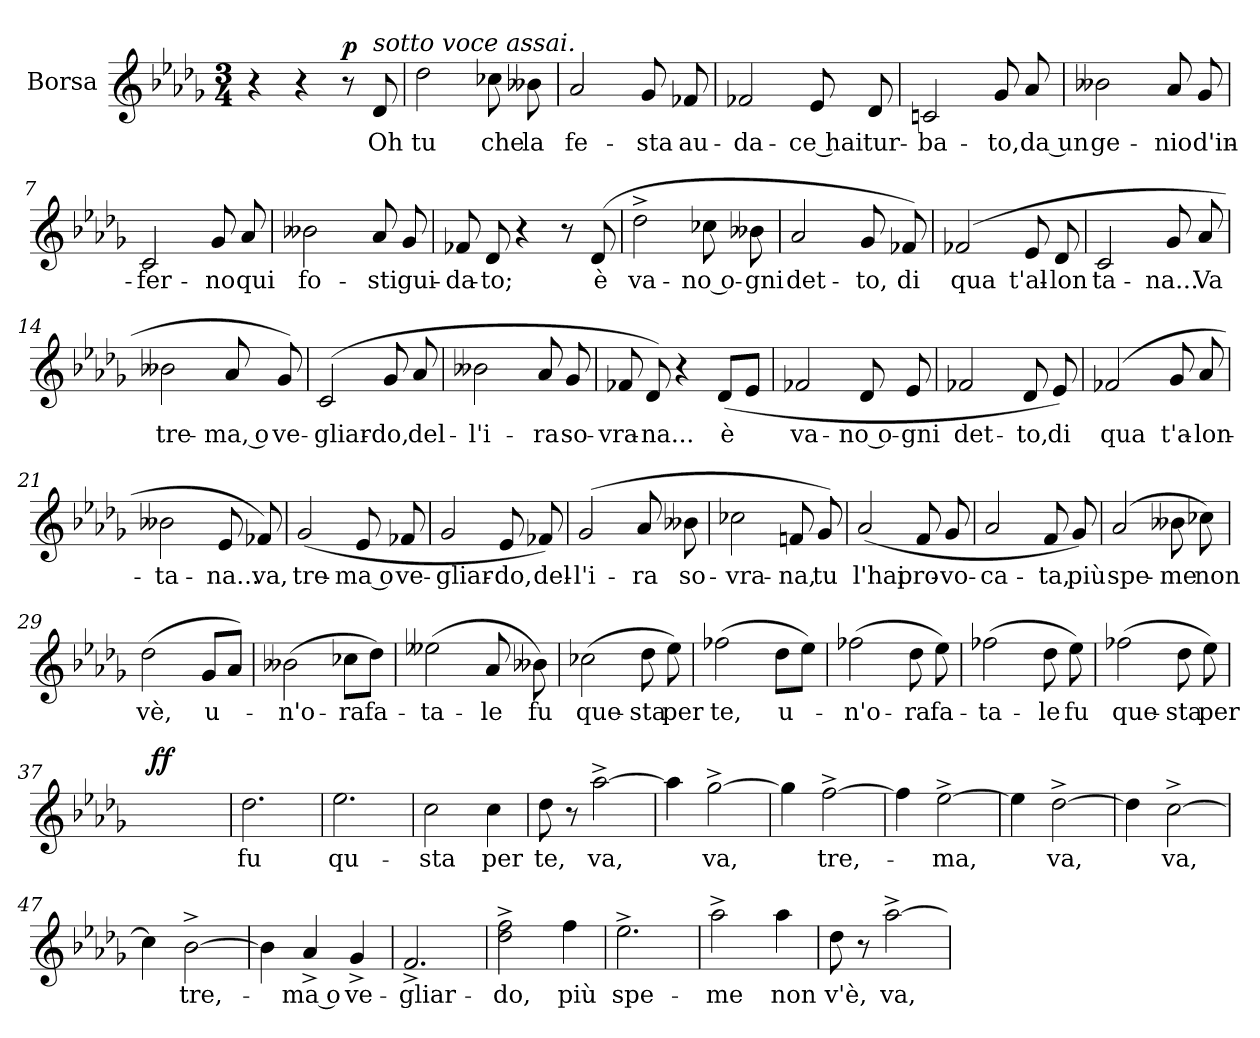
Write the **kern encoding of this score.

**kern	**text	**dynam
*part1	*part1	*part1
*staff1	*staff1	*staff1
*I"Borsa	*	*
*I'Bor.	*	*
*clefG2	*	*
*k[b-e-a-d-g-]	*	*
*M3/4	*	*
=1	=1	=1
4r	.	.
4r	.	.
!	!	!LO:DY:a
8r	.	p
!LO:TX:a:i:t=sotto voce assai.	!	!
8d-/	Oh	.
=2	=2	=2
2dd-\	tu	.
8cc-X\	che	.
8b--X\	la	.
=3	=3	=3
2a-/	fe-	.
8g-/	-sta	.
8f-X/	au-	.
=4	=4	=4
2f-X/	-da-	.
8e-/	-ce hai	.
8d-/	tur-	.
!!LO:PB:g=z
=5	=5	=5
2cn/	-ba-	.
8g-/	-to,	.
8a-/	da un	.
=6	=6	=6
2b--X\	ge-	.
8a-/	-nio	.
8g-/	d'in-	.
=7	=7	=7
2c/	-fer-	.
8g-/	-no	.
8a-/	qui	.
=8	=8	=8
2b--X\	fo-	.
8a-/	-sti	.
8g-/	gui-	.
=9	=9	=9
8f-X/	-da-	.
8d-/	-to;	.
4r	.	.
8r	.	.
(8d-/	è	.
!!LO:PB:g=z
=10	=10	=10
2dd-^\	va-	.
8cc-X\	-no o-	.
8b--X\	-gni	.
=11	=11	=11
2a-/	det-	.
8g-/	-to,	.
8f-X/)	di	.
=12	=12	=12
(2f-X/	qua	.
8e-/	t'al-	.
8d-/	-lon	.
=13	=13	=13
2c/	ta-	.
8g-/	-na...	.
8a-/	Va	.
=14	=14	=14
2b--X\	tre-	.
8a-/	-ma, o	.
8g-/)	ve-	.
!!LO:PB:g=z
=15	=15	=15
(2c/	-gliar-	.
8g-/	-do,	.
8a-/	del-	.
=16	=16	=16
2b--X\	-l'i-	.
8a-/	-ra	.
8g-/	so-	.
=17	=17	=17
8f-X/	-vra-	.
8d-/)	-na...	.
4r	.	.
(8d-/L	è	.
8e-/J	.	.
=18	=18	=18
2f-X/	va-	.
8d-/	-no o-	.
8e-/	-gni	.
=19	=19	=19
2f-X/	det-	.
8d-/	-to,	.
8e-/)	di	.
!!LO:PB:g=z
=20	=20	=20
(2f-X/	qua	.
8g-/	t'a-	.
8a-/	-lon-	.
=21	=21	=21
2b--X\	-ta-	.
8e-/	-na...	.
8f-X/)	va,	.
=22	=22	=22
(2g-/	tre-	.
8e-/	-ma o	.
8f-X/	ve-	.
=23	=23	=23
2g-/	-gliar-	.
8e-/	-do,	.
8f-X/)	del-	.
=24	=24	=24
(2g-/	-l'i-	.
8a-/	-ra	.
8b--X\	so-	.
!!LO:PB:g=z
=25	=25	=25
2cc-X\	-vra-	.
8fn/	-na,	.
8g-/)	tu	.
=26	=26	=26
(2a-/	l'hai	.
8f/	pro-	.
8g-/	-vo-	.
=27	=27	=27
2a-/	-ca-	.
8f/	-ta,	.
8g-/)	più	.
=28	=28	=28
(2a-/	spe-	.
8b--X\	-me	.
8cc-X\)	non	.
=29	=29	=29
(2dd-\	vè,	.
8g-/L	u-	.
8a-/J)	.	.
=30	=30	=30
(2b--X\	-n'o-	.
8cc-X\L	-ra	.
8dd-\J)	fa-	.
!!LO:PB:g=z
=31	=31	=31
(2ee--X\	-ta-	.
8a-/	-le	.
8b--X\)	fu	.
=32	=32	=32
(2cc-X\	que-	.
8dd-\	-sta	.
8ee-\)	per	.
=33	=33	=33
(2ff-X\	te,	.
8dd-\L	u-	.
8ee-\J)	.	.
=34	=34	=34
(2ff-X\	-n'o-	.
8dd-\	-ra	.
8ee-\)	fa-	.
=35	=35	=35
(2ff-X\	-ta-	.
8dd-\	-le	.
8ee-\)	fu	.
=36	=36	=36
(2ff-X\	que-	.
8dd-\	-sta	.
8ee-\)	per	.
!!LO:PB:g=z
=37	=37	=37
!	!	!LO:DY:a
2.ffn\yy	te,	ff
=38	=38	=38
2.dd-\	fu	.
=39	=39	=39
2.ee-\	qu-	.
=40	=40	=40
2cc\	-sta	.
4cc\	per	.
=41	=41	=41
8dd-\	te,	.
8r	.	.
[2aa-^\	va,	.
=42	=42	=42
4aa-\]	.	.
[2gg-^\	va,	.
!!LO:PB:g=z
=43	=43	=43
4gg-\]	.	.
[2ff^\	tre,-	.
=44	=44	=44
4ff\]	.	.
[2ee-^\	-ma,	.
=45	=45	=45
4ee-\]	.	.
[2dd-^\	va,	.
=46	=46	=46
4dd-\]	.	.
[2cc^\	va,	.
=47	=47	=47
4cc\]	.	.
[2b-^\	tre,-	.
=48	=48	=48
4b-\]	.	.
4a-^/	-ma o	.
4g-^/	ve-	.
!!LO:PB:g=z
=49	=49	=49
2.f^/	-gliar-	.
=50	=50	=50
2dd-\^ 2ff\^	-do,	.
4ff\	più	.
=51	=51	=51
2.ee-^\	spe-	.
=52	=52	=52
2aa-^\	-me	.
4aa-\	non	.
=53	=53	=53
8dd-\	v'è,	.
8r	.	.
[2aa-^\	va,	.
=	=	=
*-	*-	*-
